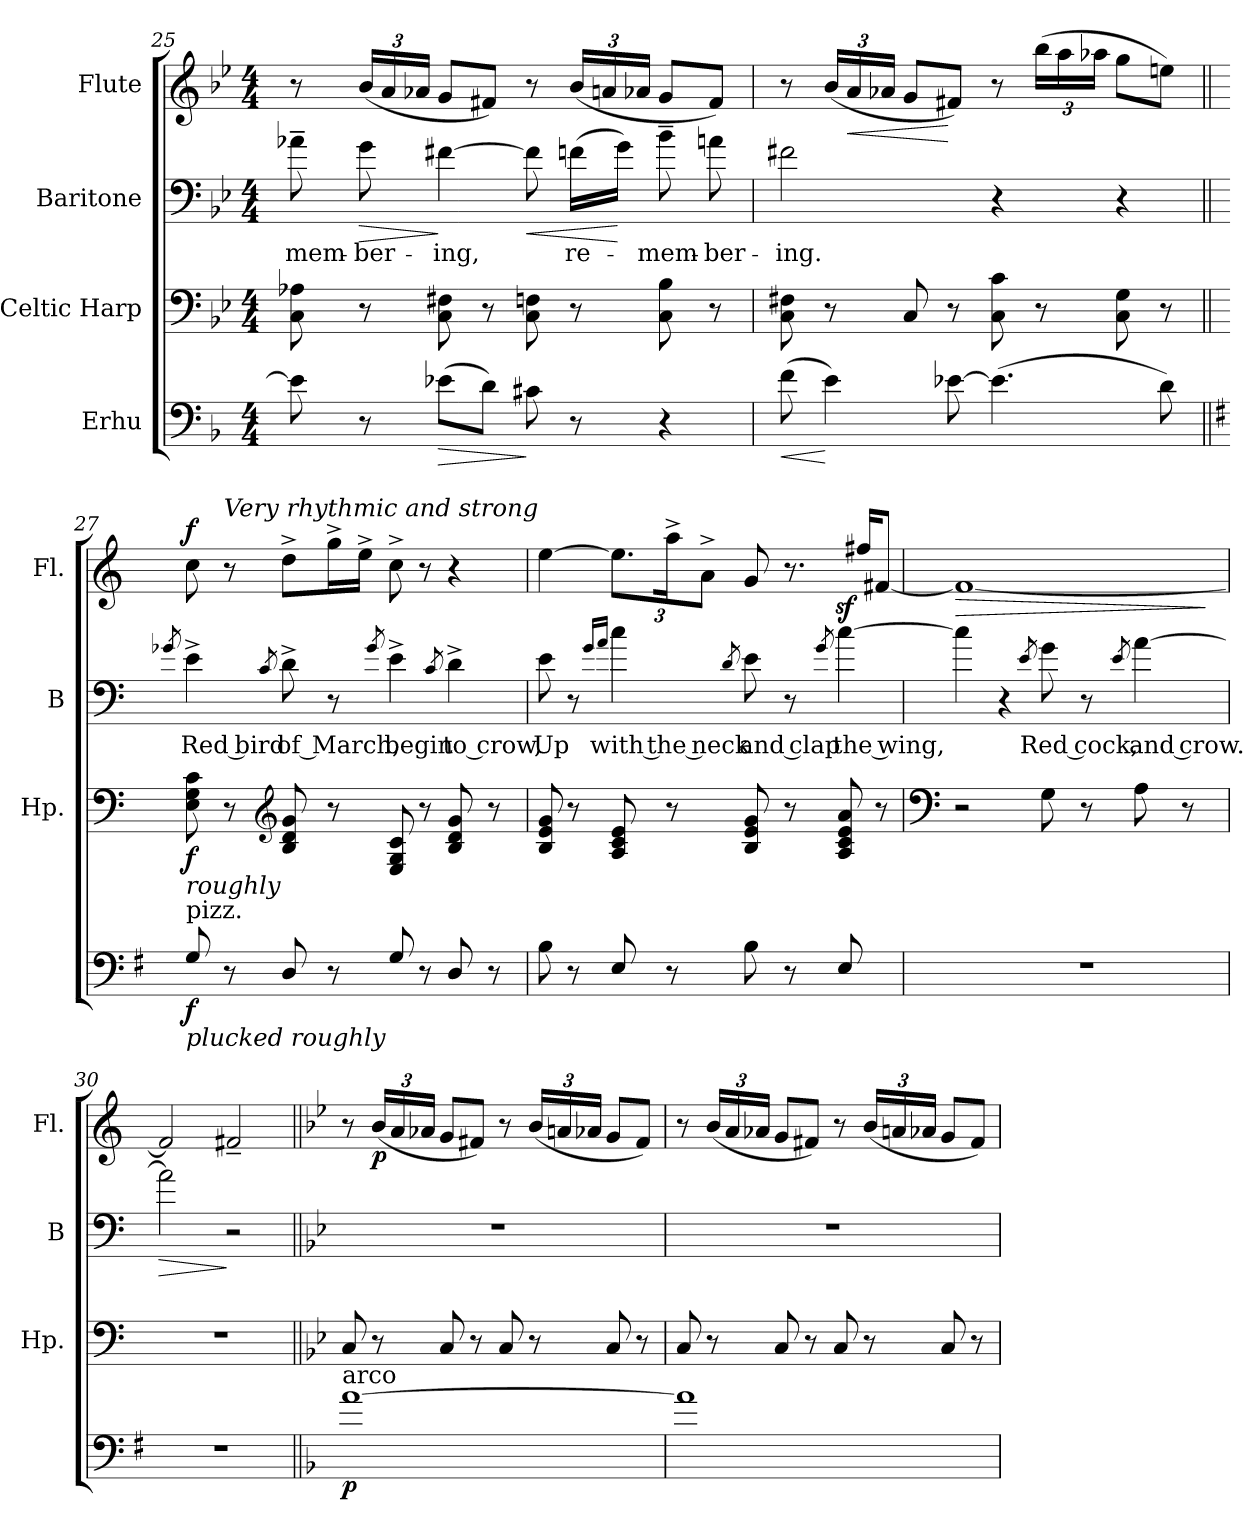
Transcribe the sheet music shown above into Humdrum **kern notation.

**kern	**dynam	**kern	**dynam	**kern	**text	**dynam	**kern	**dynam
*part4	*part4	*part3	*part3	*part2	*part2	*part2	*part1	*part1
*staff4	*staff4	*staff3	*staff3	*staff2	*staff2	*staff2	*staff1	*staff1
*I"Erhu	*	*I"Celtic Harp	*	*I"Baritone	*	*	*I"Flute	*
*	*	*I'Hp.	*	*I'B	*	*	*I'Fl.	*
!!LO:PB:g=z
*clefF4	*	*clefF4	*	*clefF4	*	*	*clefG2	*
*ITrd4c7	*	*	*	*ITrd7c12	*	*	*	*
*k[b-e-]	*	*k[b-e-]	*	*k[b-e-]	*	*	*k[b-e-]	*
*g:	*	*g:	*	*g:	*	*	*g:	*
*M4/4	*	*M4/4	*	*M4/4	*	*	*M4/4	*
=25	=25	=25	=25	=25	=25	=25	=25	=25
!	!	!	!	!	!LO:LY:b	!	!	!
8A-\]	.	8C\ 8A-X\	.	8A-X~>\	-mem-	.	8r	.
!	!	!	!	!	!LO:LY:b	!LO:HP:b	!	!
8r	.	8r	.	8G\	-ber-	>	(<24b-/LL	.
.	.	.	.	.	.	.	24a/	.
.	.	.	.	.	.	.	24a-X/JJ	.
!	!LO:HP:b	!	!	!	!LO:LY:b	!	!	!
(>8A-X\L	>	8C\ 8F#X\	.	[4F#X\	-ing,	]	8g/L	.
8G\J)	.	8r	.	.	.	.	8f#X/J)	.
!	!	!	!	!	!	!LO:HP:b	!	!
8F#X\	]	8C\ 8Fn\	.	8F#\]	.	<	8r	.
!	!	!	!	!	!LO:LY:b	!	!	!
8r	.	8r	.	(>16Fn\LL	re-	.	(<24b-/LL	.
.	.	.	.	.	.	.	24an/	.
.	.	.	.	16G\JJ)	.	[	.	.
.	.	.	.	.	.	.	24a-X/JJ	.
!	!	!	!	!	!LO:LY:b	!	!	!
4r	.	8C\ 8B-\	.	8B-~>\	-mem-	.	8g/L	.
!	!	!	!	!	!LO:LY:b	!	!	!
.	.	8r	.	8An<\	-ber-	.	8f#/J)	.
=26	=26	=26	=26	=26	=26	=26	=26	=26
!	!LO:HP:b	!	!	!	!LO:LY:b	!	!	!
(>8B-\	<	8C\ 8F#X\	.	2F#X\	-ing.	.	8r	.
4A\)	[	8r	.	.	.	.	(<24b-/LL	.
!	!	!	!	!	!	!	!	!LO:HP:b
.	.	.	.	.	.	.	24a/	<
.	.	.	.	.	.	.	24a-X/JJ	.
.	.	8C/	.	.	.	.	8g/L	.
[8A-X\	.	8r	.	.	.	.	8f#X/J)	[
(>4.A-\]	.	8C\ 8c\	.	4r	.	.	8r	.
.	.	8r	.	.	.	.	(>24bb-\LL	.
.	.	.	.	.	.	.	24aa\	.
.	.	.	.	.	.	.	24aa-X\JJ	.
.	.	8C\ 8G\	.	4r	.	.	8gg\L	.
8G\)	.	8r	.	.	.	.	8een\J)	.
!!LO:LB:g=z
=27||	=27||	=27||	=27||	=27||	=27||	=27||	=27||	=27||
*k[]	*	*k[]	*	*k[]	*	*	*k[]	*
*a:	*	*a:	*	*a:	*	*	*a:	*
.	.	.	.	8qG-X/	.	.	.	.
!	!	!LO:TX:b:i:t=roughly	!	!	!	!	!	!
!LO:TX:b:i:t=plucked roughly	!	!	!	!	!	!	!	!
!LO:TX:a:t=pizz.	!	!	!	!	!	!	!	!
!	!LO:DY:b	!	!LO:DY:b	!	!LO:LY:b	!	!	!LO:DY:a
8C/	f	8E\ 8G\ 8c\	f	4E^>\	Red bird	.	8cc\	f
!	!	!	!	!	!	!	!LO:TX:a:i:t=Very rhythmic and strong	!
8r	.	8r	.	.	.	.	8r	.
*	*	*clefG2	*	*	*	*	*	*
.	.	.	.	8qC/	.	.	.	.
!	!	!	!	!	!LO:LY:b	!	!	!
8GG/	.	8B/ 8d/ 8g/	.	8D^>\	of March,	.	8dd^>\L	.
8r	.	8r	.	8r	.	.	16gg^>\L	.
.	.	.	.	.	.	.	16ee^>\JJ	.
.	.	.	.	8qG-/	.	.	.	.
!	!	!	!	!	!LO:LY:b	!	!	!
8C/	.	8E/ 8G/ 8c/	.	4E^>\	begin	.	8cc^>\	.
8r	.	8r	.	.	.	.	8r	.
.	.	.	.	8qC/	.	.	.	.
!	!	!	!	!	!LO:LY:b	!	!	!
8GG/	.	8B/ 8d/ 8g/	.	4D^>\	to crow,	.	4r	.
8r	.	8r	.	.	.	.	.	.
=28	=28	=28	=28	=28	=28	=28	=28	=28
!	!	!	!	!	!LO:LY:b	!	!	!
8E\	.	8B/ 8e/ 8g/	.	8E\	Up	.	[4ee\	.
8r	.	8r	.	8r	.	.	.	.
.	.	.	.	16qG/LL	.	.	.	.
.	.	.	.	16qA/JJ	.	.	.	.
!	!	!	!	!	!LO:LY:b	!	!	!
8AA/	.	8A/ 8c/ 8e/	.	4c\	with the neck	.	12.ee\L]	.
8r	.	8r	.	.	.	.	24aa^>\k	.
.	.	.	.	.	.	.	12a^>\J	.
.	.	.	.	8qD/	.	.	.	.
!	!	!	!	!	!LO:LY:b	!	!	!
8E\	.	8B/ 8e/ 8g/	.	8E\	and clap	.	8g/	.
8r	.	8r	.	8r	.	.	8.r	.
.	.	.	.	8qG/	.	.	.	.
!	!	!	!	!	!LO:LY:b	!	!	!
8AA/	.	8A/ 8c/ 8e/ 8a/	.	[4cz>\	the wing,	.	.	.
.	.	.	.	.	.	.	16ff#X/KL	.
8ryy	.	8r	.	.	.	.	[8f#X/J	.
!!LO:PB:g=z
=29	=29	=29	=29	=29	=29	=29	=29	=29
*	*	*clefF4	*	*	*	*	*	*
!	!	!	!	!	!	!	!	!LO:HP:b
1r	.	2r	.	4c\]	.	.	1f#_	>
.	.	.	.	4r	.	.	.	.
.	.	.	.	8qE/	.	.	.	.
!	!	!	!	!	!LO:LY:b	!	!	!
.	.	8G\	.	8G\	Red cock,	.	.	.
.	.	8r	.	8r	.	.	.	.
.	.	.	.	8qE/	.	.	.	.
!	!	!	!	!	!LO:LY:b	!	!	!
.	.	8A\	.	[4A\	and crow.	.	.	.
.	.	8r	.	.	.	.	.	.
.	.	.	.	.	.	.	.	]
=30	=30	=30	=30	=30	=30	=30	=30	=30
!	!	!	!	!	!	!LO:HP:b	!	!
1r	.	1r	.	2A\]	.	>	2f#/]	.
.	.	.	.	2r	.	]	2f#X~</	.
!!LO:LB:g=z
=31||	=31||	=31||	=31||	=31||	=31||	=31||	=31||	=31||
*k[b-e-]	*	*k[b-e-]	*	*k[b-e-]	*	*	*k[b-e-]	*
*g:	*	*g:	*	*g:	*	*	*g:	*
!LO:TX:a:t=arco	!	!	!	!	!	!	!	!
!	!LO:DY:b	!	!	!	!	!	!	!
[1d	p	8C/	.	1r	.	.	8r	.
!	!	!	!	!	!	!	!	!LO:DY:b
.	.	8r	.	.	.	.	(<24b-/LL	p
.	.	.	.	.	.	.	24a/	.
.	.	.	.	.	.	.	24a-X/JJ	.
.	.	8C/	.	.	.	.	8g/L	.
.	.	8r	.	.	.	.	8f#X/J)	.
.	.	8C/	.	.	.	.	8r	.
.	.	8r	.	.	.	.	(<24b-/LL	.
.	.	.	.	.	.	.	24an/	.
.	.	.	.	.	.	.	24a-X/JJ	.
.	.	8C/	.	.	.	.	8g/L	.
.	.	8r	.	.	.	.	8f#/J)	.
=32	=32	=32	=32	=32	=32	=32	=32	=32
1d]	.	8C/	.	1r	.	.	8r	.
.	.	8r	.	.	.	.	(<24b-/LL	.
.	.	.	.	.	.	.	24a/	.
.	.	.	.	.	.	.	24a-X/JJ	.
.	.	8C/	.	.	.	.	8g/L	.
.	.	8r	.	.	.	.	8f#X/J)	.
.	.	8C/	.	.	.	.	8r	.
.	.	8r	.	.	.	.	(<24b-/LL	.
.	.	.	.	.	.	.	24an/	.
.	.	.	.	.	.	.	24a-X/JJ	.
.	.	8C/	.	.	.	.	8g/L	.
.	.	8r	.	.	.	.	8f#/J)	.
=	=	=	=	=	=	=	=	=
*-	*-	*-	*-	*-	*-	*-	*-	*-
